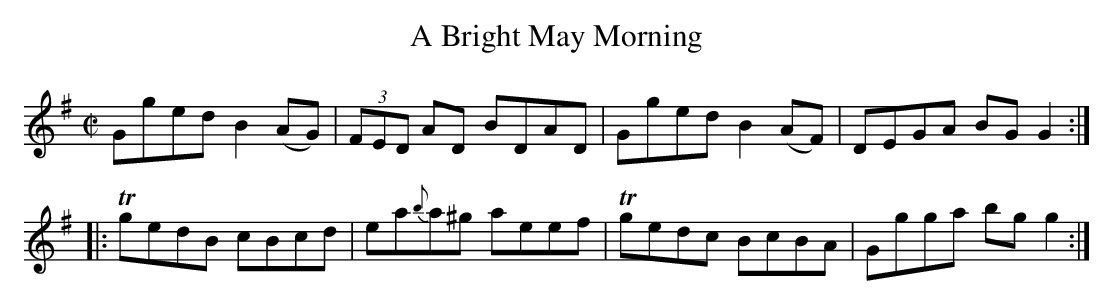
X:1
T: A Bright May Morning
M: C|
L: 1/8
K: G
GgedB2(AG)|(3FED AD BDAD|GgedB2(AF)|DEGA BGG2::
TgedB cBcd|ea{b}a^g aeef|Tgedc BcBA|Ggga bgg2:|
